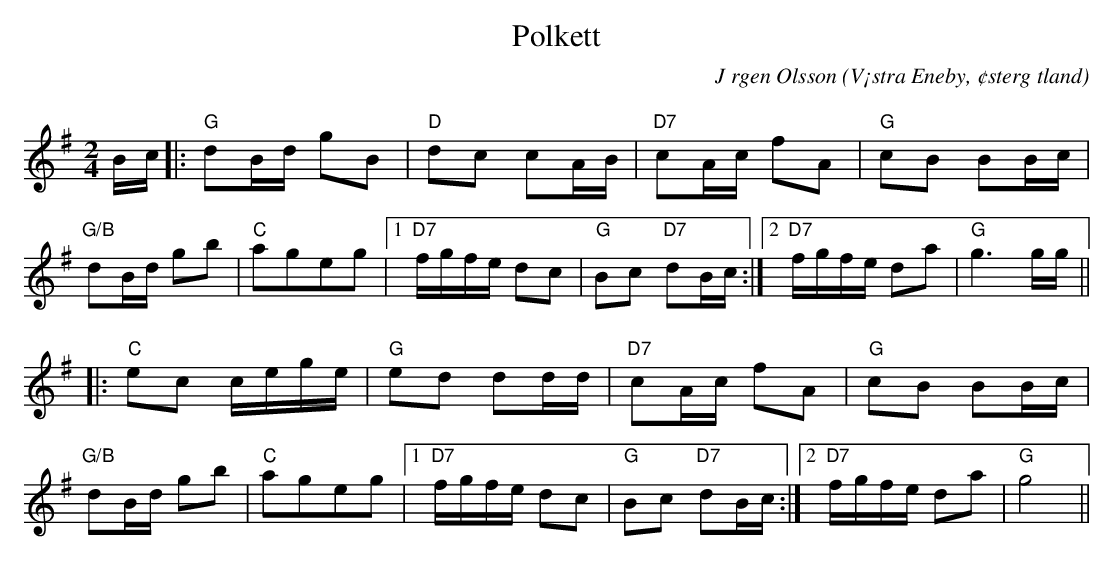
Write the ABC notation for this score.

X:1
T:Polkett
C:J rgen Olsson
O:V¡stra Eneby, ¢sterg tland
Q:100
M:2/4
L:1/8
K:G
B/2c/2|:"G"dB/2d/2 gB|"D"dc cA/2B/2|"D7"cA/2c/2 fA|"G"cB BB/2c/2|
"G/B"dB/2d/2 gb|"C"ageg|1"D7"f/g/f/e/ dc|"G" Bc "D7"dB/2c/2 :|2"D7"f/g/f/e/ da|"G" g3 g/2g/2 ||
|:"C"ec c/2e/2g/2e/2 |"G"ed dd/2d/2|"D7"cA/2c/2 fA|"G"cB BB/2c/2|
"G/B"dB/2d/2 gb|"C"ageg|1"D7"f/g/f/e/ dc|"G" Bc "D7"dB/2c/2 :|2"D7"f/g/f/e/ da|"G" g4 ||
